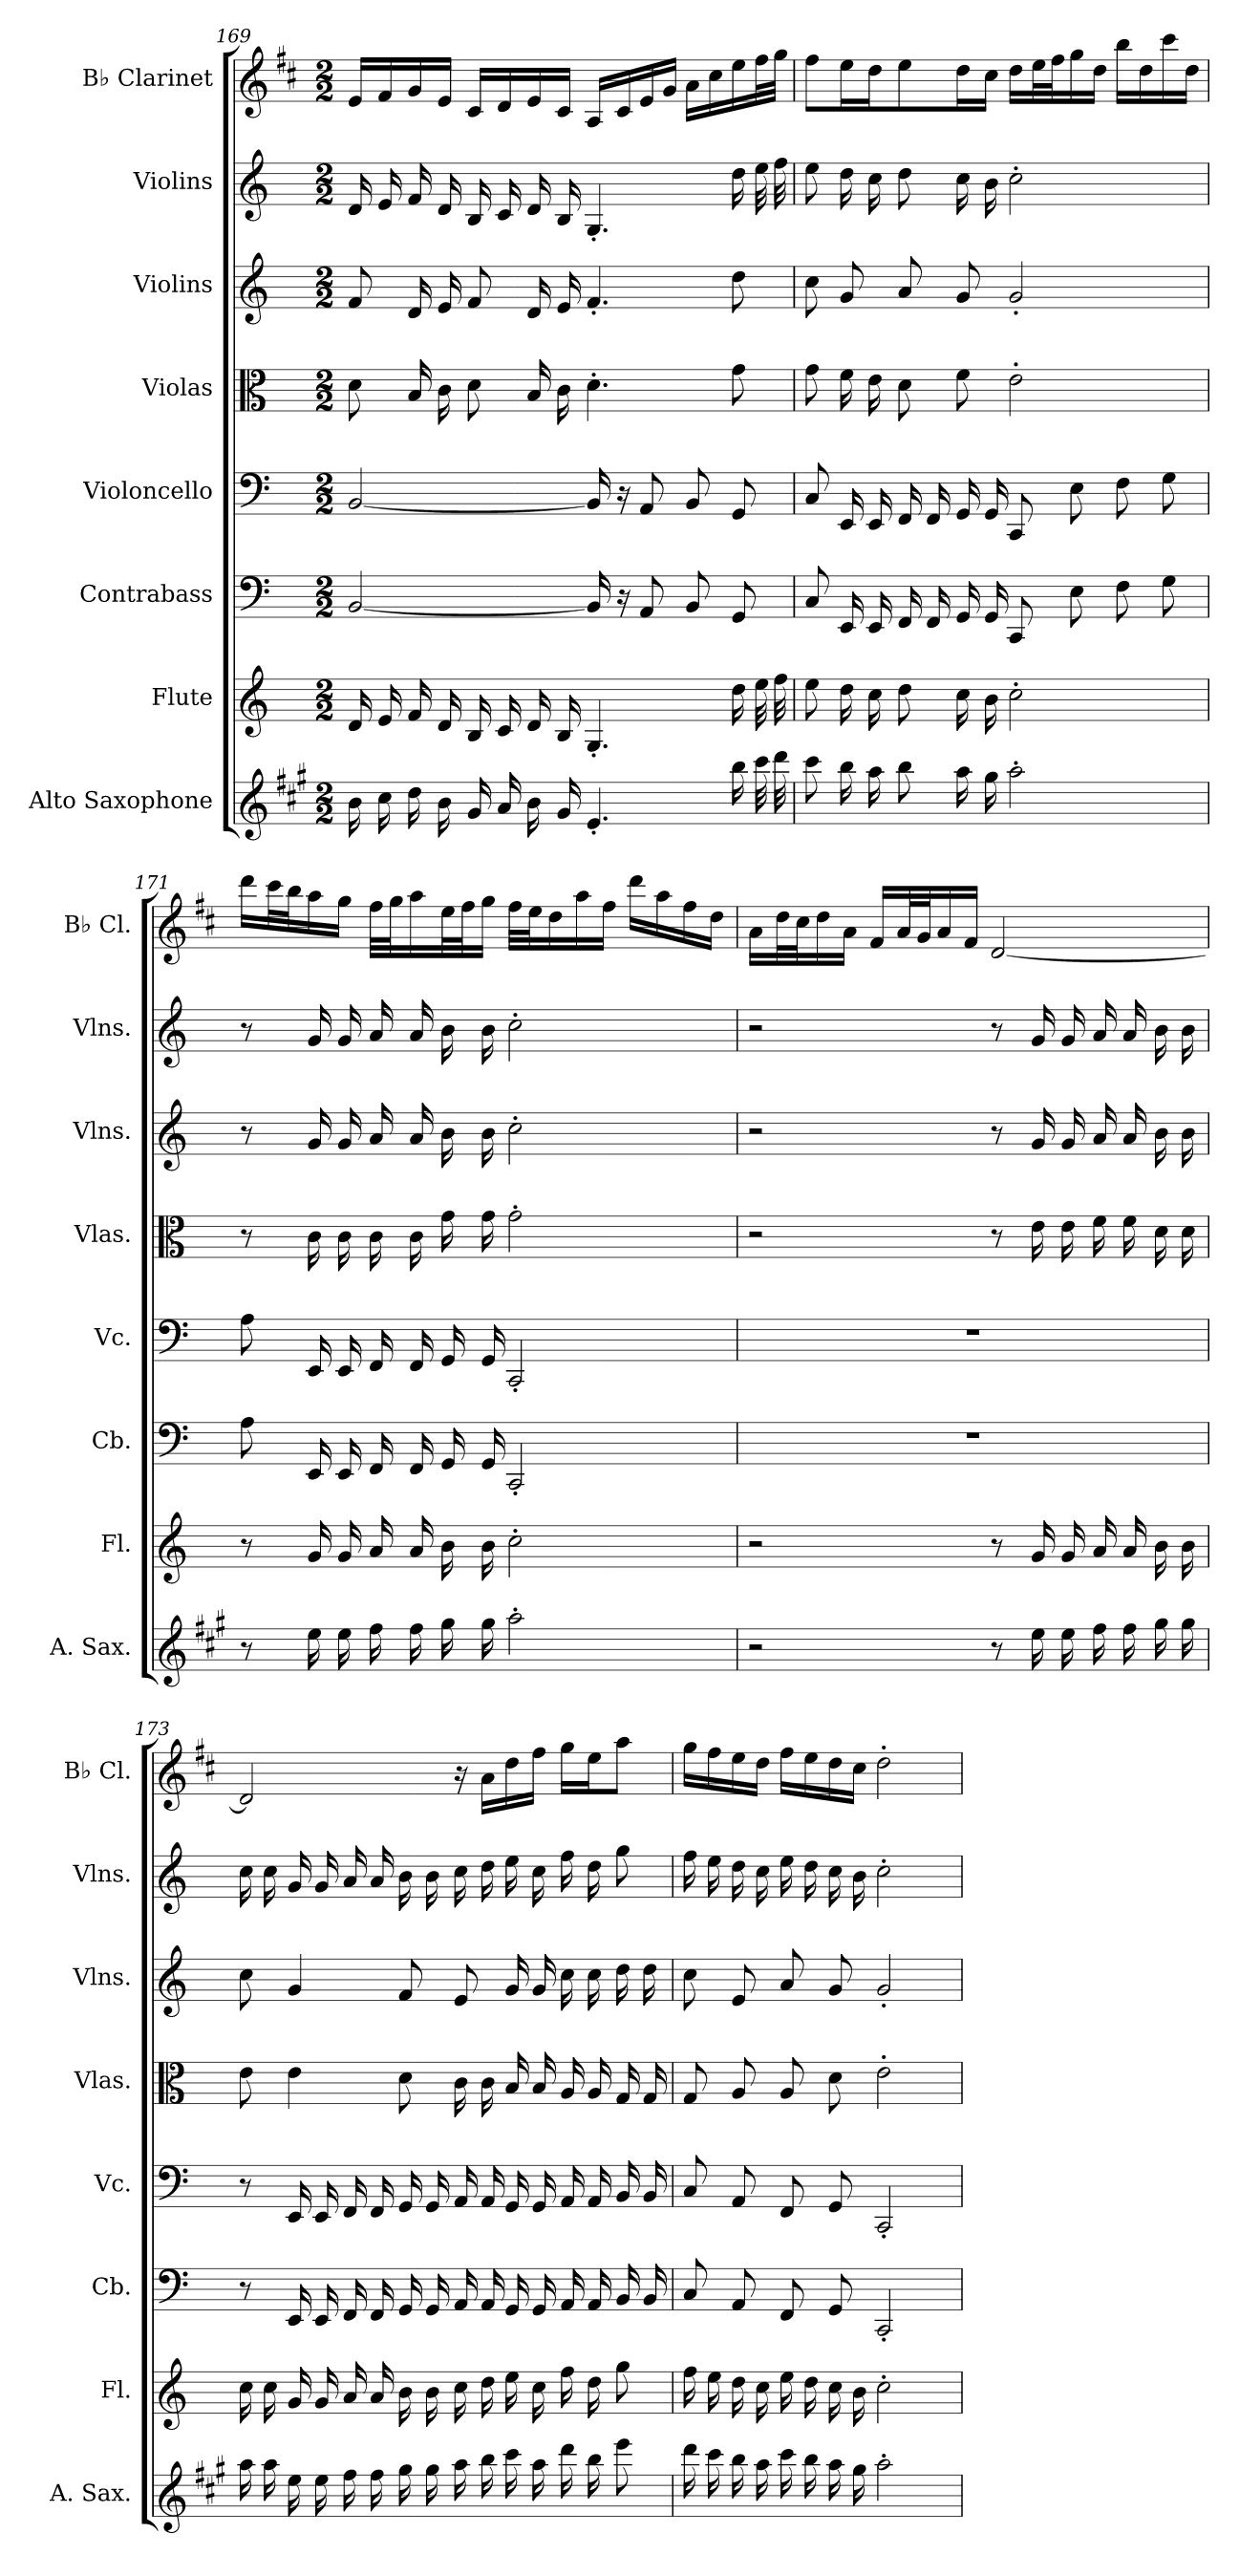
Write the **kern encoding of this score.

**kern	**kern	**kern	**kern	**kern	**kern	**kern	**kern
*part8	*part7	*part6	*part5	*part4	*part3	*part2	*part1
*staff8	*staff7	*staff6	*staff5	*staff4	*staff3	*staff2	*staff1
*I"Alto Saxophone	*I"Flute	*I"Contrabass	*I"Violoncello	*I"Violas	*I"Violins	*I"Violins	*I"B♭ Clarinet
*I'A. Sax.	*I'Fl.	*I'Cb.	*I'Vc.	*I'Vlas.	*I'Vlns.	*I'Vlns.	*I'B♭ Cl.
!!LO:LB:g=z
*clefG2	*clefG2	*clefF4	*clefF4	*clefC3	*clefG2	*clefG2	*clefG2
*ITrd5c9	*	*ITrd7c12	*	*	*	*	*ITrd1c2
*k[]	*k[]	*k[]	*k[]	*k[]	*k[]	*k[]	*k[]
*M2/2	*M2/2	*M2/2	*M2/2	*M2/2	*M2/2	*M2/2	*M2/2
=169	=169	=169	=169	=169	=169	=169	=169
16d\	16d/	[2BBB/	[2BB/	8d\	8f/	16d/	16d/LL
16e\	16e/	.	.	.	.	16e/	16e/
16f\	16f/	.	.	16B/	16d/	16f/	16f/
16d\	16d/	.	.	16c\	16e/	16d/	16d/JJ
16B/	16B/	.	.	8d\	8f/	16B/	16B/LL
16c/	16c/	.	.	.	.	16c/	16c/
16d\	16d/	.	.	16B/	16d/	16d/	16d/
16B/	16B/	.	.	16c\	16e/	16B/	16B/JJ
4.G'/	4.G'/	16BBB/]	16BB/]	4.d'\	4.f'/	4.G'/	16G/LL
.	.	16r	16r	.	.	.	16B/
.	.	8AAA/	8AA/	.	.	.	16d/
.	.	.	.	.	.	.	16f/JJ
.	.	8BBB/	8BB/	.	.	.	16g\LL
.	.	.	.	.	.	.	16b\
16dd\	16dd\	8GGG/	8GG/	8g\	8dd\	16dd\	16dd\
32ee\	32ee\	.	.	.	.	32ee\	32ee\L
32ff\	32ff\	.	.	.	.	32ff\	32ff\JJJ
=170	=170	=170	=170	=170	=170	=170	=170
8ee\	8ee\	8CC/	8C/	8g\	8cc\	8ee\	8ee\L
16dd\	16dd\	16EEE/	16EE/	16f\	8g/	16dd\	16dd\L
16cc\	16cc\	16EEE/	16EE/	16e\	.	16cc\	16cc\J
8dd\	8dd\	16FFF/	16FF/	8d\	8a/	8dd\	8dd\
.	.	16FFF/	16FF/	.	.	.	.
16cc\	16cc\	16GGG/	16GG/	8f\	8g/	16cc\	16cc\L
16b\	16b\	16GGG/	16GG/	.	.	16b\	16b\JJ
2cc'\	2cc'\	8CCC/	8CC/	2e'\	2g'/	2cc'\	16cc\LL
.	.	.	.	.	.	.	32dd\L
.	.	.	.	.	.	.	32ee\J
.	.	8EE\	8E\	.	.	.	16ff\
.	.	.	.	.	.	.	16cc\JJ
.	.	8FF\	8F\	.	.	.	16aa\LL
.	.	.	.	.	.	.	16cc\
.	.	8GG\	8G\	.	.	.	16bb\
.	.	.	.	.	.	.	16cc\JJ
!!LO:LB:g=z
=171	=171	=171	=171	=171	=171	=171	=171
8r	8r	8AA\	8A\	8r	8r	8r	16ccc\LL
.	.	.	.	.	.	.	32bb\L
.	.	.	.	.	.	.	32aa\J
16g\	16g/	16EEE/	16EE/	16c\	16g/	16g/	16gg\
16g\	16g/	16EEE/	16EE/	16c\	16g/	16g/	16ff\JJ
16a\	16a/	16FFF/	16FF/	16c\	16a/	16a/	32ee\LLL
.	.	.	.	.	.	.	32ff\J
16a\	16a/	16FFF/	16FF/	16c\	16a/	16a/	16gg\
16b\	16b\	16GGG/	16GG/	16g\	16b\	16b\	32dd\L
.	.	.	.	.	.	.	32ee\J
16b\	16b\	16GGG/	16GG/	16g\	16b\	16b\	16ff\JJ
2cc'\	2cc'\	2CCC'/	2CC'/	2g'\	2cc'\	2cc'\	32ee\LLL
.	.	.	.	.	.	.	32dd\J
.	.	.	.	.	.	.	16cc\
.	.	.	.	.	.	.	16gg\
.	.	.	.	.	.	.	16ee\JJ
.	.	.	.	.	.	.	16ccc\LL
.	.	.	.	.	.	.	16gg\
.	.	.	.	.	.	.	16ee\
.	.	.	.	.	.	.	16cc\JJ
=172	=172	=172	=172	=172	=172	=172	=172
2r	2r	1r	1r	2r	2r	2r	16g\LL
.	.	.	.	.	.	.	32cc\L
.	.	.	.	.	.	.	32b\J
.	.	.	.	.	.	.	16cc\
.	.	.	.	.	.	.	16g\JJ
.	.	.	.	.	.	.	16e/LL
.	.	.	.	.	.	.	32g/L
.	.	.	.	.	.	.	32f/J
.	.	.	.	.	.	.	16g/
.	.	.	.	.	.	.	16e/JJ
8r	8r	.	.	8r	8r	8r	[2c/
16g\	16g/	.	.	16e\	16g/	16g/	.
16g\	16g/	.	.	16e\	16g/	16g/	.
16a\	16a/	.	.	16f\	16a/	16a/	.
16a\	16a/	.	.	16f\	16a/	16a/	.
16b\	16b\	.	.	16d\	16b\	16b\	.
16b\	16b\	.	.	16d\	16b\	16b\	.
=173	=173	=173	=173	=173	=173	=173	=173
16cc\	16cc\	8r	8r	8e\	8cc\	16cc\	2c/]
16cc\	16cc\	.	.	.	.	16cc\	.
16g\	16g/	16EEE/	16EE/	4e\	4g/	16g/	.
16g\	16g/	16EEE/	16EE/	.	.	16g/	.
16a\	16a/	16FFF/	16FF/	.	.	16a/	.
16a\	16a/	16FFF/	16FF/	.	.	16a/	.
16b\	16b\	16GGG/	16GG/	8d\	8f/	16b\	.
16b\	16b\	16GGG/	16GG/	.	.	16b\	.
16cc\	16cc\	16AAA/	16AA/	16c\	8e/	16cc\	16r
16dd\	16dd\	16AAA/	16AA/	16c\	.	16dd\	16g\LL
16ee\	16ee\	16GGG/	16GG/	16B/	16g/	16ee\	16cc\
16cc\	16cc\	16GGG/	16GG/	16B/	16g/	16cc\	16ee\JJ
16ff\	16ff\	16AAA/	16AA/	16A/	16cc\	16ff\	16ff\LL
16dd\	16dd\	16AAA/	16AA/	16A/	16cc\	16dd\	16dd\J
8gg\	8gg\	16BBB/	16BB/	16G/	16dd\	8gg\	8gg\J
.	.	16BBB/	16BB/	16G/	16dd\	.	.
!!LO:LB:g=z
=174	=174	=174	=174	=174	=174	=174	=174
16ff\	16ff\	8CC/	8C/	8G/	8cc\	16ff\	16ff\LL
16ee\	16ee\	.	.	.	.	16ee\	16ee\
16dd\	16dd\	8AAA/	8AA/	8A/	8e/	16dd\	16dd\
16cc\	16cc\	.	.	.	.	16cc\	16cc\JJ
16ee\	16ee\	8FFF/	8FF/	8A/	8a/	16ee\	16ee\LL
16dd\	16dd\	.	.	.	.	16dd\	16dd\
16cc\	16cc\	8GGG/	8GG/	8d\	8g/	16cc\	16cc\
16b\	16b\	.	.	.	.	16b\	16b\JJ
2cc'\	2cc'\	2CCC'/	2CC'/	2e'\	2g'/	2cc'\	2cc'\
=	=	=	=	=	=	=	=
*-	*-	*-	*-	*-	*-	*-	*-
